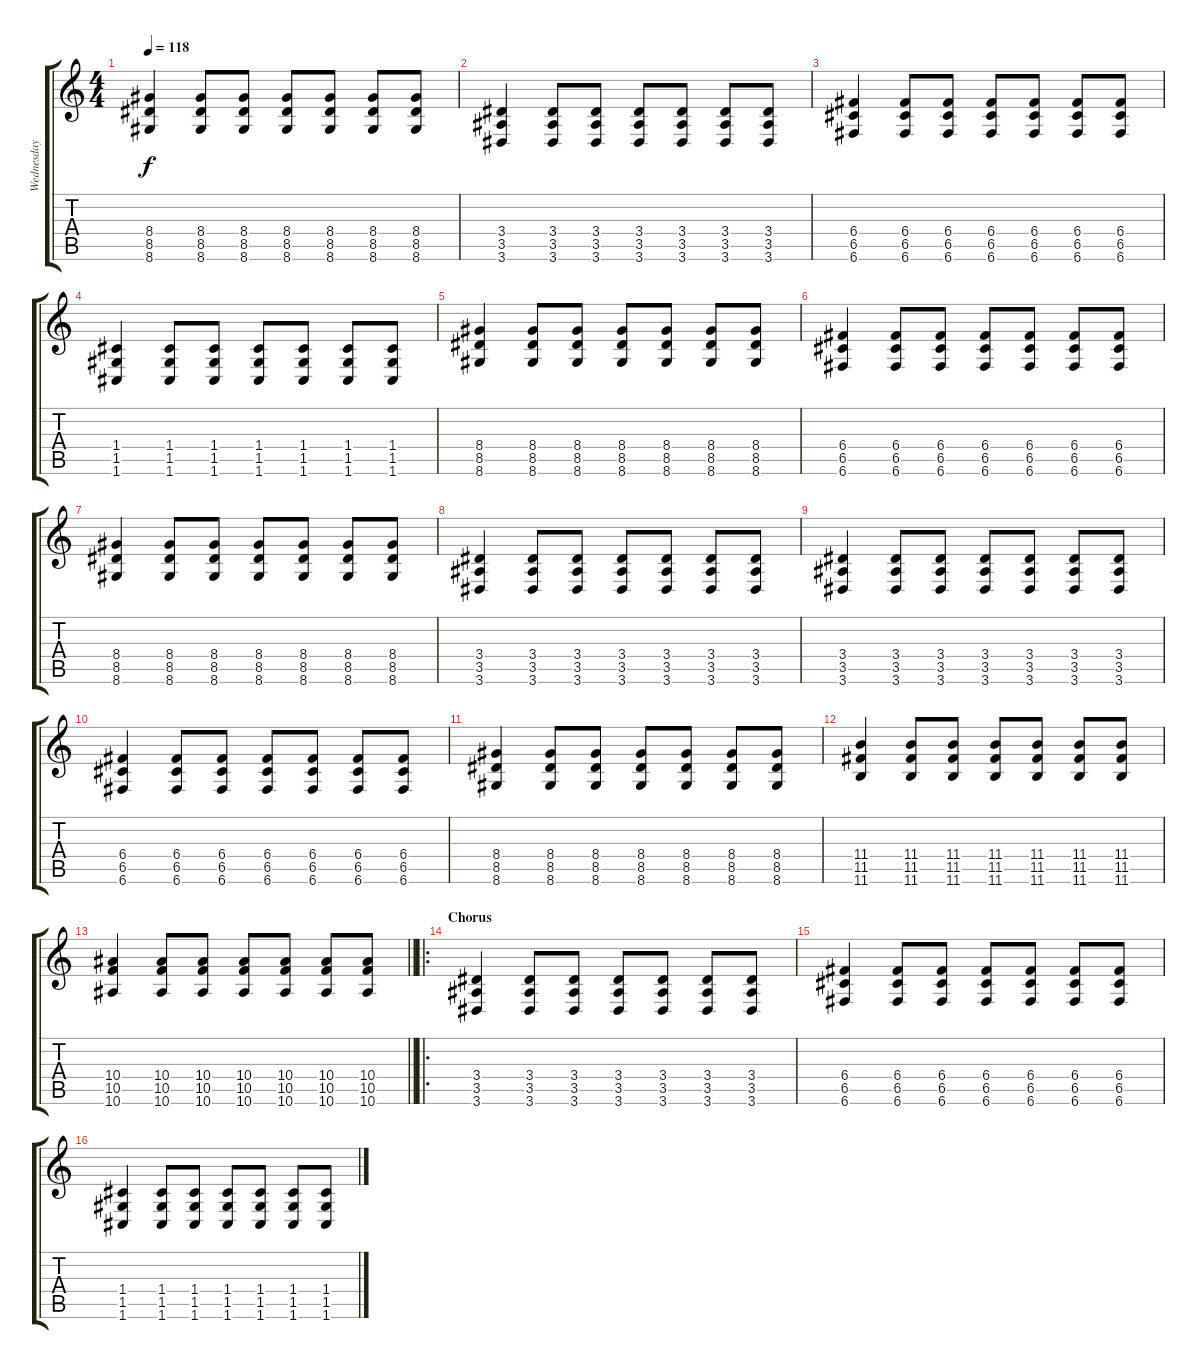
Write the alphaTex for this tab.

\track ("Wednesday 13/Rhythm" "Wednesday ") {instrument distortionguitar}
\staff {score tabs}
\tuning (D4 A3 F3 C3 G2 C2) {hide}
\ts (4 4)
\tempo 118
\clef g2
\ks c
(8.4 8.5 8.6).4{dy f} (8.4 8.5 8.6).8 (8.4 8.5 8.6).8 (8.4 8.5 8.6).8 (8.4 8.5 8.6).8 (8.4 8.5 8.6).8 (8.4 8.5 8.6).8 |
(3.4 3.5 3.6).4 (3.4 3.5 3.6).8 (3.4 3.5 3.6).8 (3.4 3.5 3.6).8 (3.4 3.5 3.6).8 (3.4 3.5 3.6).8 (3.4 3.5 3.6).8 |
(6.4 6.5 6.6).4 (6.4 6.5 6.6).8 (6.4 6.5 6.6).8 (6.4 6.5 6.6).8 (6.4 6.5 6.6).8 (6.4 6.5 6.6).8 (6.4 6.5 6.6).8 |
(1.4 1.5 1.6).4 (1.4 1.5 1.6).8 (1.4 1.5 1.6).8 (1.4 1.5 1.6).8 (1.4 1.5 1.6).8 (1.4 1.5 1.6).8 (1.4 1.5 1.6).8 |
(8.4 8.5 8.6).4 (8.4 8.5 8.6).8 (8.4 8.5 8.6).8 (8.4 8.5 8.6).8 (8.4 8.5 8.6).8 (8.4 8.5 8.6).8 (8.4 8.5 8.6).8 |
(6.4 6.5 6.6).4 (6.4 6.5 6.6).8 (6.4 6.5 6.6).8 (6.4 6.5 6.6).8 (6.4 6.5 6.6).8 (6.4 6.5 6.6).8 (6.4 6.5 6.6).8 |
(8.4 8.5 8.6).4 (8.4 8.5 8.6).8 (8.4 8.5 8.6).8 (8.4 8.5 8.6).8 (8.4 8.5 8.6).8 (8.4 8.5 8.6).8 (8.4 8.5 8.6).8 |
(3.4 3.5 3.6).4 (3.4 3.5 3.6).8 (3.4 3.5 3.6).8 (3.4 3.5 3.6).8 (3.4 3.5 3.6).8 (3.4 3.5 3.6).8 (3.4 3.5 3.6).8 |
(3.4 3.5 3.6).4 (3.4 3.5 3.6).8 (3.4 3.5 3.6).8 (3.4 3.5 3.6).8 (3.4 3.5 3.6).8 (3.4 3.5 3.6).8 (3.4 3.5 3.6).8 |
(6.4 6.5 6.6).4 (6.4 6.5 6.6).8 (6.4 6.5 6.6).8 (6.4 6.5 6.6).8 (6.4 6.5 6.6).8 (6.4 6.5 6.6).8 (6.4 6.5 6.6).8 |
(8.4 8.5 8.6).4 (8.4 8.5 8.6).8 (8.4 8.5 8.6).8 (8.4 8.5 8.6).8 (8.4 8.5 8.6).8 (8.4 8.5 8.6).8 (8.4 8.5 8.6).8 |
(11.4 11.5 11.6).4 (11.4 11.5 11.6).8 (11.4 11.5 11.6).8 (11.4 11.5 11.6).8 (11.4 11.5 11.6).8 (11.4 11.5 11.6).8 (11.4 11.5 11.6).8 |
\barLineRight lightlight
(10.4 10.5 10.6).4 (10.4 10.5 10.6).8 (10.4 10.5 10.6).8 (10.4 10.5 10.6).8 (10.4 10.5 10.6).8 (10.4 10.5 10.6).8 (10.4 10.5 10.6).8 |
\ro
\section ("" "Chorus")
(3.4 3.5 3.6).4 (3.4 3.5 3.6).8 (3.4 3.5 3.6).8 (3.4 3.5 3.6).8 (3.4 3.5 3.6).8 (3.4 3.5 3.6).8 (3.4 3.5 3.6).8 |
(6.4 6.5 6.6).4 (6.4 6.5 6.6).8 (6.4 6.5 6.6).8 (6.4 6.5 6.6).8 (6.4 6.5 6.6).8 (6.4 6.5 6.6).8 (6.4 6.5 6.6).8 |
(1.4 1.5 1.6).4 (1.4 1.5 1.6).8 (1.4 1.5 1.6).8 (1.4 1.5 1.6).8 (1.4 1.5 1.6).8 (1.4 1.5 1.6).8 (1.4 1.5 1.6).8
